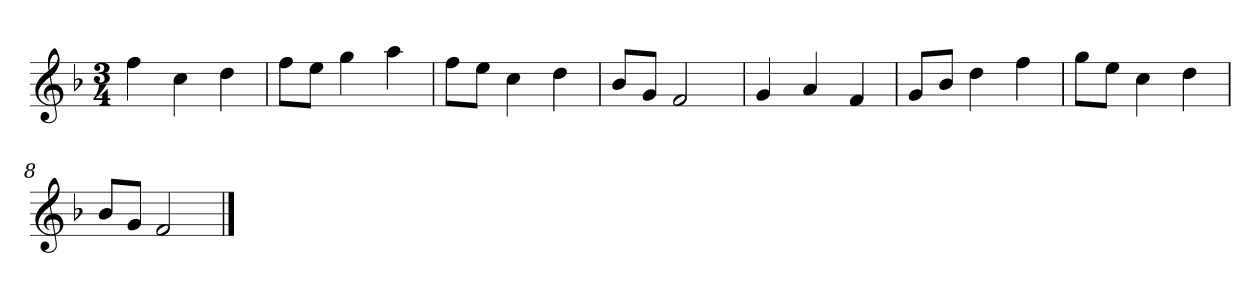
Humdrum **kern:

**kern
*part1
*staff1
*clefG2
*k[b-]
*F:
*M3/4
=
4ff
4cc
4dd
=2
8ff\L
8ee\J
4gg
4aa
=3
8ff\L
8ee\J
4cc
4dd
=4
8b-/L
8g/J
2f
=5y
4g
4a
4f
=6
8g/L
8b-/J
4dd
4ff
=7
8gg\L
8ee\J
4cc
4dd
=8
8b-/L
8g/J
2f
==
*-
